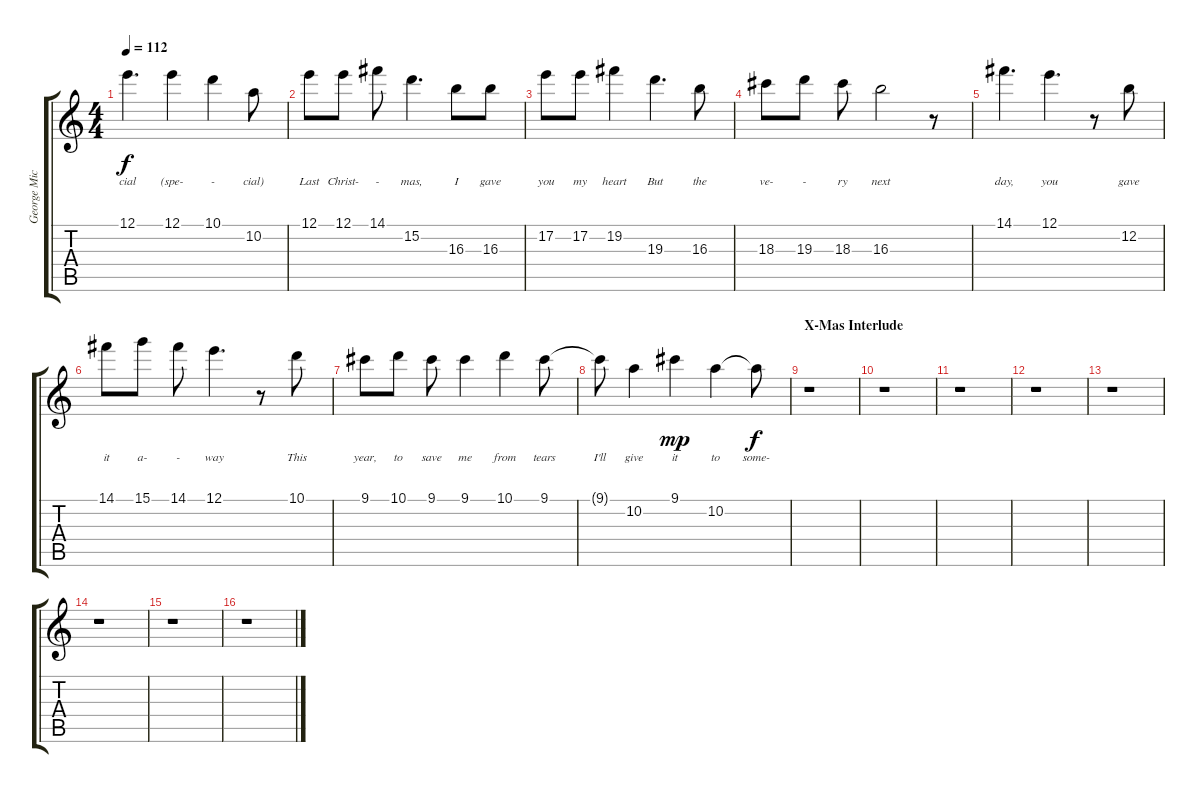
\track ("George Michael" "George Mic") {instrument overdrivenguitar}
\staff {score tabs}
\tuning (E4 B3 G3 D3 A2 E2) {hide}
\ts (4 4)
\tempo 112
\clef g2
\ks c
12.1.4{d lyrics (0 "cial") lyrics (1 "") lyrics (2 "") lyrics (3 "") lyrics (4 "") dy f} 12.1.4{lyrics (0 "(spe-") lyrics (1 "") lyrics (2 "") lyrics (3 "") lyrics (4 "")} 10.1.4{lyrics (0 "-") lyrics (1 "") lyrics (2 "") lyrics (3 "") lyrics (4 "")} 10.2.8{lyrics (0 "cial)") lyrics (1 "") lyrics (2 "") lyrics (3 "") lyrics (4 "")} |
12.1.8{lyrics (0 "Last") lyrics (1 "") lyrics (2 "") lyrics (3 "") lyrics (4 "")} 12.1.8{lyrics (0 "Christ-") lyrics (1 "") lyrics (2 "") lyrics (3 "") lyrics (4 "")} 14.1.8{lyrics (0 "-") lyrics (1 "") lyrics (2 "") lyrics (3 "") lyrics (4 "")} 15.2.4{d lyrics (0 "mas,") lyrics (1 "") lyrics (2 "") lyrics (3 "") lyrics (4 "")} 16.3.8{lyrics (0 "I") lyrics (1 "") lyrics (2 "") lyrics (3 "") lyrics (4 "")} 16.3.8{lyrics (0 "gave") lyrics (1 "") lyrics (2 "") lyrics (3 "") lyrics (4 "")} |
17.2.8{lyrics (0 "you") lyrics (1 "") lyrics (2 "") lyrics (3 "") lyrics (4 "")} 17.2.8{lyrics (0 "my") lyrics (1 "") lyrics (2 "") lyrics (3 "") lyrics (4 "")} 19.2.4{lyrics (0 "heart") lyrics (1 "") lyrics (2 "") lyrics (3 "") lyrics (4 "")} 19.3.4{d lyrics (0 "But") lyrics (1 "") lyrics (2 "") lyrics (3 "") lyrics (4 "")} 16.3.8{lyrics (0 "the") lyrics (1 "") lyrics (2 "") lyrics (3 "") lyrics (4 "")} |
18.3.8{lyrics (0 "ve-") lyrics (1 "") lyrics (2 "") lyrics (3 "") lyrics (4 "")} 19.3.8{lyrics (0 "-") lyrics (1 "") lyrics (2 "") lyrics (3 "") lyrics (4 "")} 18.3.8{lyrics (0 "ry") lyrics (1 "") lyrics (2 "") lyrics (3 "") lyrics (4 "")} 16.3.2{lyrics (0 "next") lyrics (1 "") lyrics (2 "") lyrics (3 "") lyrics (4 "")} r.8 |
14.1.4{d lyrics (0 "day,") lyrics (1 "") lyrics (2 "") lyrics (3 "") lyrics (4 "")} 12.1.4{d lyrics (0 "you") lyrics (1 "") lyrics (2 "") lyrics (3 "") lyrics (4 "")} r.8 12.2.8{lyrics (0 "gave") lyrics (1 "") lyrics (2 "") lyrics (3 "") lyrics (4 "")} |
14.1.8{lyrics (0 "it") lyrics (1 "") lyrics (2 "") lyrics (3 "") lyrics (4 "")} 15.1.8{lyrics (0 "a-") lyrics (1 "") lyrics (2 "") lyrics (3 "") lyrics (4 "")} 14.1.8{lyrics (0 "-") lyrics (1 "") lyrics (2 "") lyrics (3 "") lyrics (4 "")} 12.1.4{d lyrics (0 "way") lyrics (1 "") lyrics (2 "") lyrics (3 "") lyrics (4 "")} r.8 10.1.8{lyrics (0 "This") lyrics (1 "") lyrics (2 "") lyrics (3 "") lyrics (4 "")} |
9.1.8{lyrics (0 "year,") lyrics (1 "") lyrics (2 "") lyrics (3 "") lyrics (4 "")} 10.1.8{lyrics (0 "to") lyrics (1 "") lyrics (2 "") lyrics (3 "") lyrics (4 "")} 9.1.8{lyrics (0 "save") lyrics (1 "") lyrics (2 "") lyrics (3 "") lyrics (4 "")} 9.1.4{lyrics (0 "me") lyrics (1 "") lyrics (2 "") lyrics (3 "") lyrics (4 "")} 10.1.4{lyrics (0 "from") lyrics (1 "") lyrics (2 "") lyrics (3 "") lyrics (4 "")} 9.1.8{lyrics (0 "tears") lyrics (1 "") lyrics (2 "") lyrics (3 "") lyrics (4 "")} |
9.1{t}.8{lyrics (0 "I'll") lyrics (1 "") lyrics (2 "") lyrics (3 "") lyrics (4 "")} 10.2.4{lyrics (0 "give") lyrics (1 "") lyrics (2 "") lyrics (3 "") lyrics (4 "")} 9.1.4{lyrics (0 "it") lyrics (1 "") lyrics (2 "") lyrics (3 "") lyrics (4 "") dy mp} 10.2.4{lyrics (0 "to") lyrics (1 "") lyrics (2 "") lyrics (3 "") lyrics (4 "")} 10.2{t}.8{lyrics (0 "some-") lyrics (1 "") lyrics (2 "") lyrics (3 "") lyrics (4 "") dy f} |
\section ("" "X-Mas Interlude")
r.1 |
r.1 |
r.1 |
r.1 |
r.1 |
r.1 |
r.1 |
r.1
